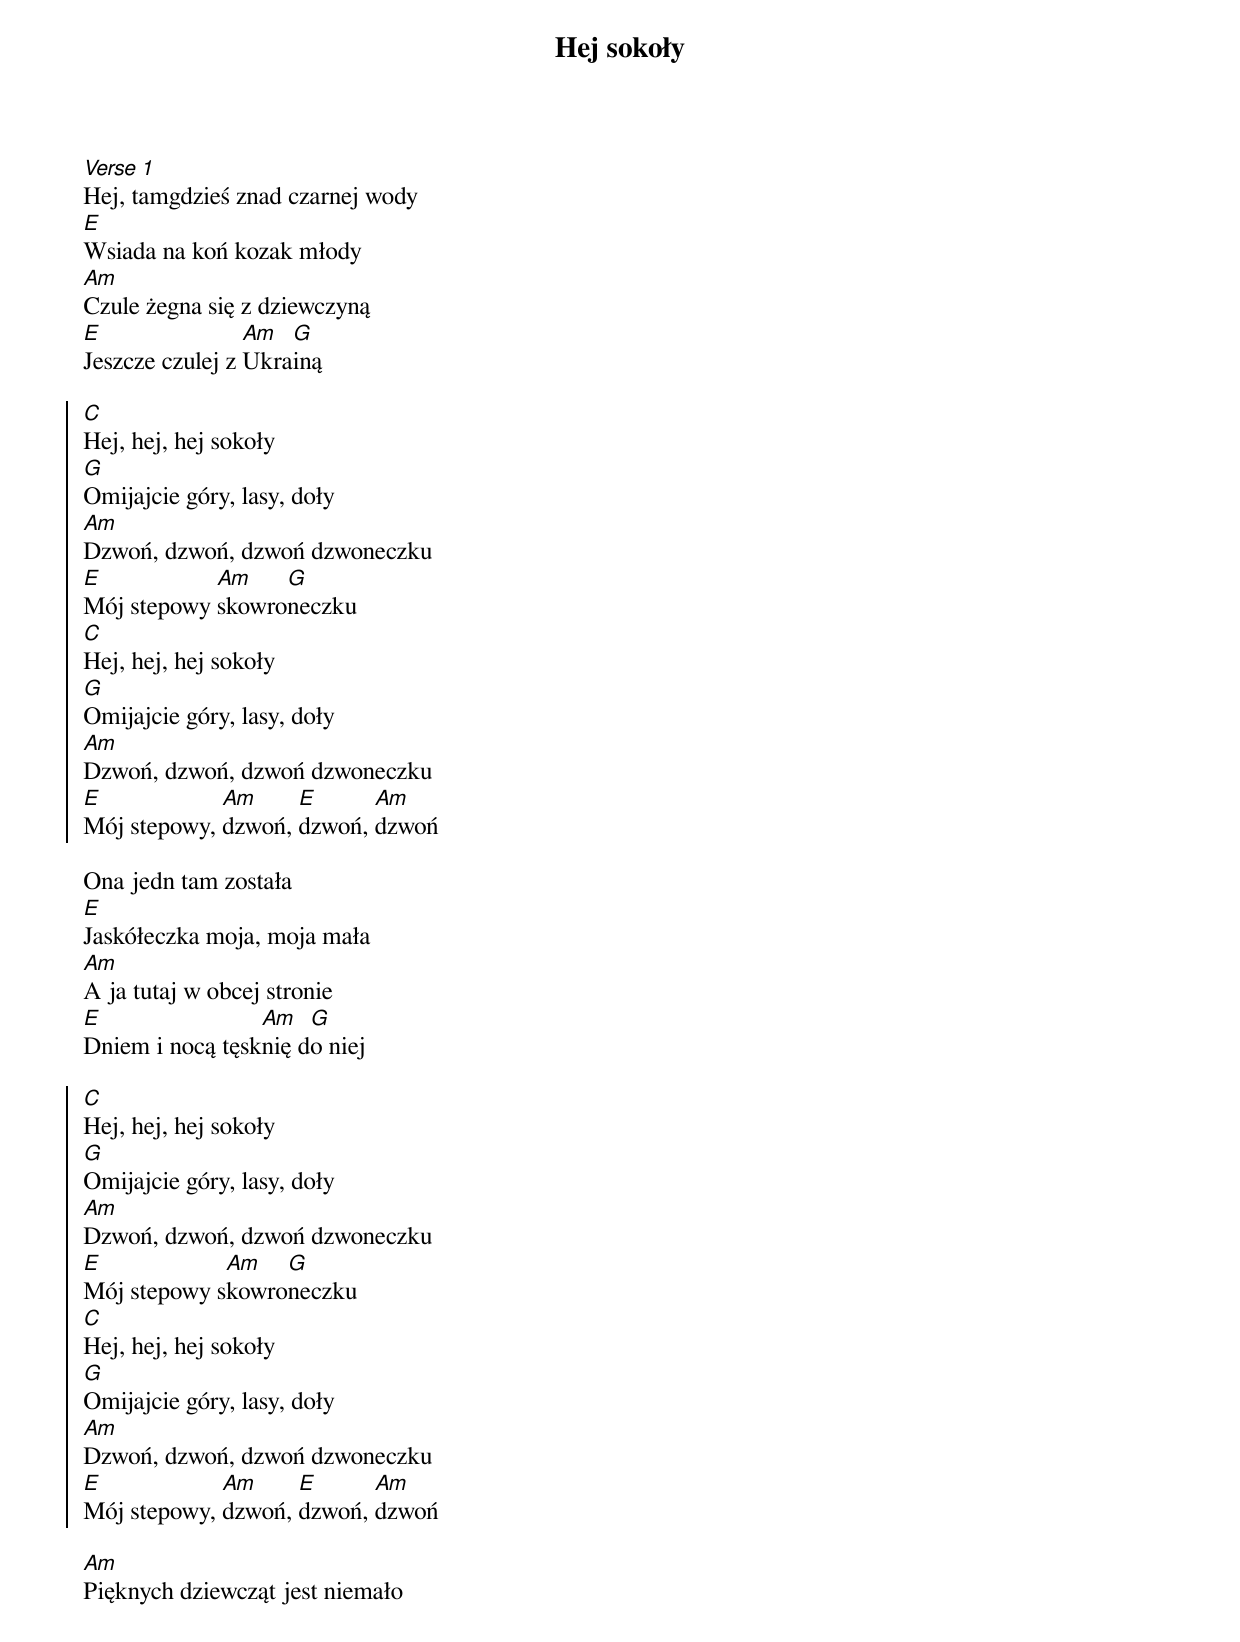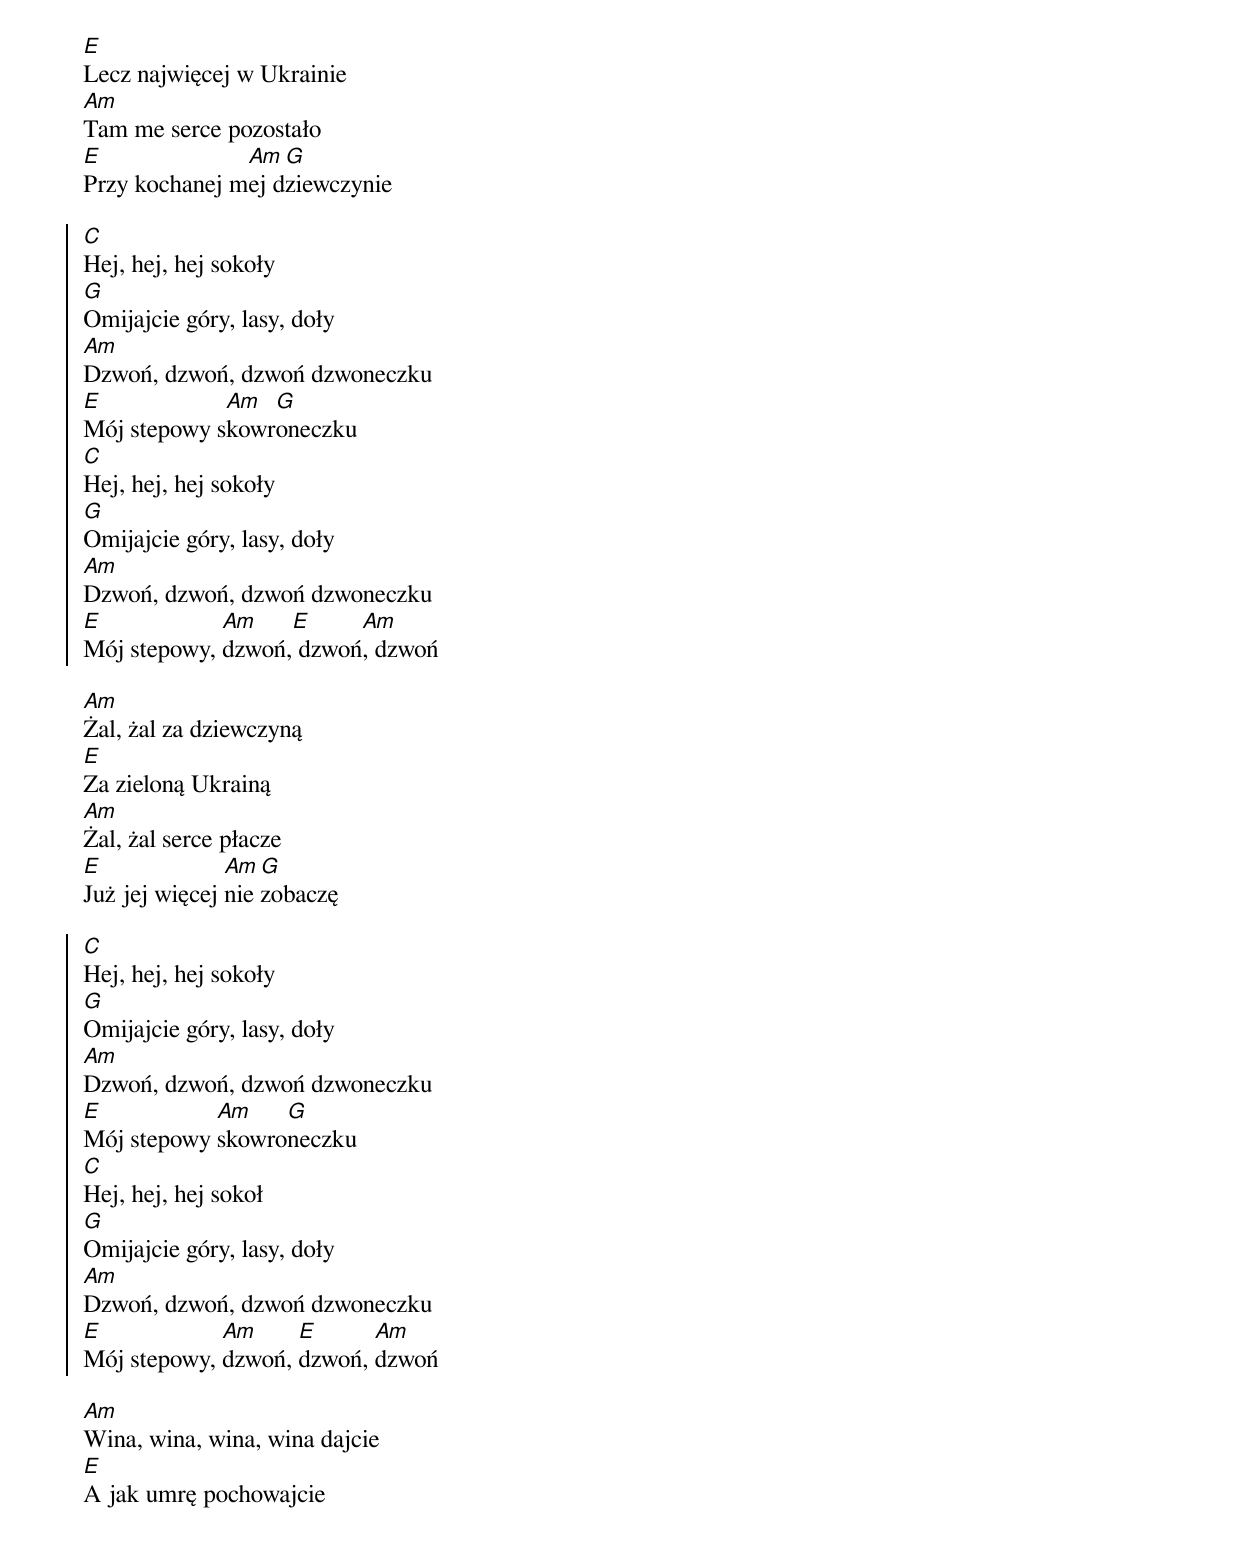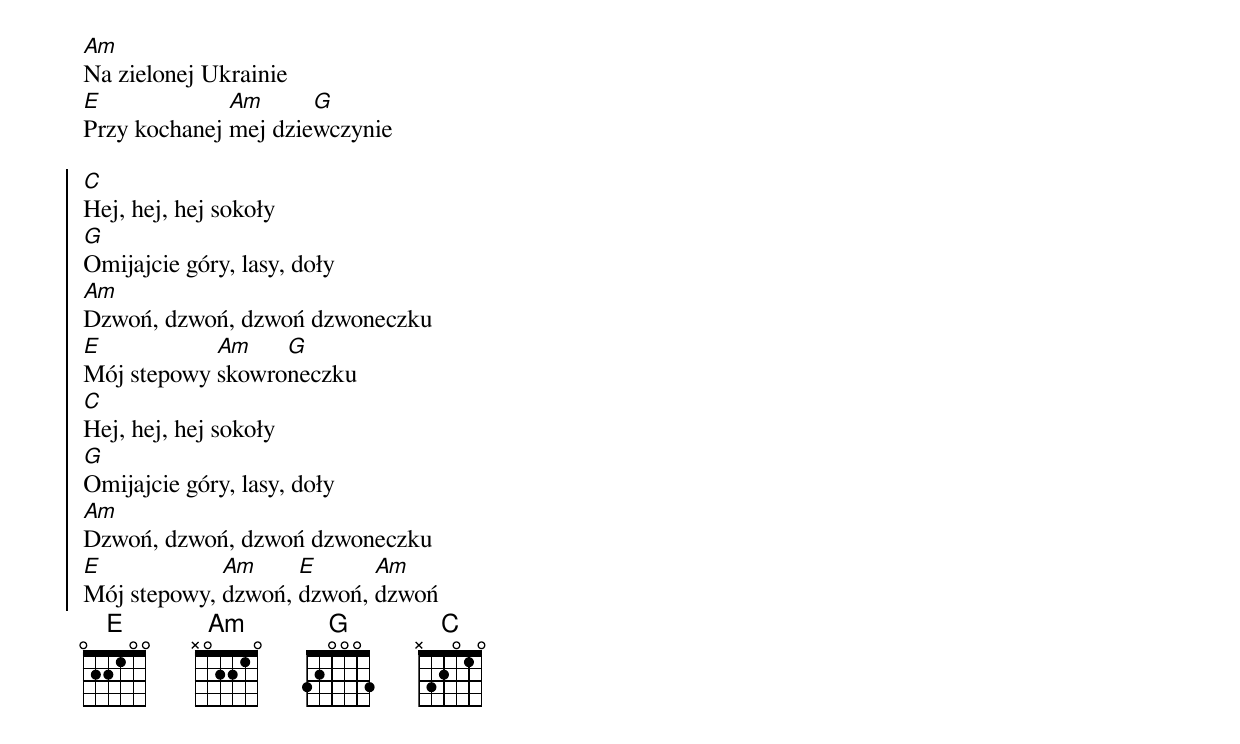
{title: Hej sokoły}
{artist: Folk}
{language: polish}
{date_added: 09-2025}
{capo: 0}

[Verse 1]
Hej, tamgdzieś znad czarnej wody
[E]Wsiada na koń kozak młody
[Am]Czule żegna się z dziewczyną
[E]Jeszcze czulej z [Am]Ukra[G]iną

{start_of_chorus}
[C]Hej, hej, hej sokoły
[G]Omijajcie góry, lasy, doły
[Am]Dzwoń, dzwoń, dzwoń dzwoneczku
[E]Mój stepowy [Am]skowro[G]neczku
[C]Hej, hej, hej sokoły
[G]Omijajcie góry, lasy, doły
[Am]Dzwoń, dzwoń, dzwoń dzwoneczku
[E]Mój stepowy, [Am]dzwoń, [E]dzwoń, [Am]dzwoń
{end_of_chorus}

{start_of_verse}
Ona jedn tam została
[E]Jaskółeczka moja, moja mała
[Am]A ja tutaj w obcej stronie
[E]Dniem i nocą tęsk[Am]nię d[G]o niej
{end_of_verse}

{start_of_chorus}
[C]Hej, hej, hej sokoły
[G]Omijajcie góry, lasy, doły
[Am]Dzwoń, dzwoń, dzwoń dzwoneczku
[E]Mój stepowy s[Am]kowro[G]neczku
[C]Hej, hej, hej sokoły
[G]Omijajcie góry, lasy, doły
[Am]Dzwoń, dzwoń, dzwoń dzwoneczku
[E]Mój stepowy, [Am]dzwoń, [E]dzwoń, [Am]dzwoń
{end_of_chorus}

{start_of_verse}
[Am]Pięknych dziewcząt jest niemało
[E]Lecz najwięcej w Ukrainie
[Am]Tam me serce pozostało
[E]Przy kochanej m[Am]ej d[G]ziewczynie
{end_of_verse}

{start_of_chorus}
[C]Hej, hej, hej sokoły
[G]Omijajcie góry, lasy, doły
[Am]Dzwoń, dzwoń, dzwoń dzwoneczku
[E]Mój stepowy s[Am]kowr[G]oneczku
[C]Hej, hej, hej sokoły
[G]Omijajcie góry, lasy, doły
[Am]Dzwoń, dzwoń, dzwoń dzwoneczku
[E]Mój stepowy, [Am]dzwoń,[E] dzwoń[Am], dzwoń
{end_of_chorus}

{start_of_verse}
[Am]Żal, żal za dziewczyną
[E]Za zieloną Ukrainą
[Am]Żal, żal serce płacze
[E]Już jej więcej [Am]nie [G]zobaczę
{end_of_verse}

{start_of_chorus}
[C]Hej, hej, hej sokoły
[G]Omijajcie góry, lasy, doły
[Am]Dzwoń, dzwoń, dzwoń dzwoneczku
[E]Mój stepowy [Am]skowro[G]neczku
[C]Hej, hej, hej sokoł
[G]Omijajcie góry, lasy, doły
[Am]Dzwoń, dzwoń, dzwoń dzwoneczku
[E]Mój stepowy, [Am]dzwoń, [E]dzwoń, [Am]dzwoń
{end_of_chorus}

{start_of_verse}
[Am]Wina, wina, wina, wina dajcie
[E]A jak umrę pochowajcie
[Am]Na zielonej Ukrainie
[E]Przy kochanej [Am]mej dzie[G]wczynie
{end_of_verse}

{start_of_chorus}
[C]Hej, hej, hej sokoły
[G]Omijajcie góry, lasy, doły
[Am]Dzwoń, dzwoń, dzwoń dzwoneczku
[E]Mój stepowy [Am]skowro[G]neczku
[C]Hej, hej, hej sokoły
[G]Omijajcie góry, lasy, doły
[Am]Dzwoń, dzwoń, dzwoń dzwoneczku
[E]Mój stepowy, [Am]dzwoń, [E]dzwoń, [Am]dzwoń
{end_of_chorus}
